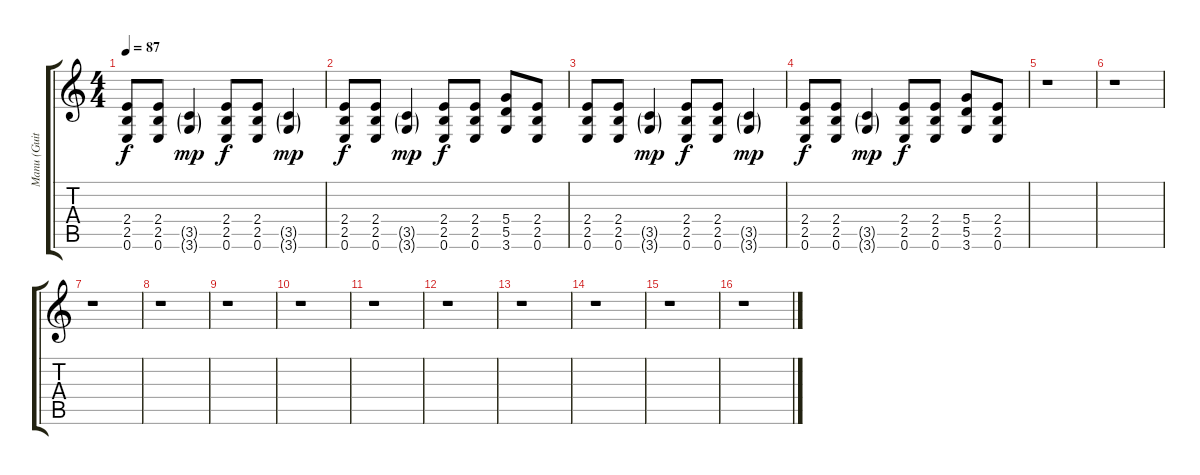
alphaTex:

\track ("Manu (Guitare principale)" "Manu (Guit") {instrument overdrivenguitar}
\staff {score tabs}
\tuning (E4 B3 G3 D3 A2 E2) {hide}
\ts (4 4)
\tempo 87
\clef g2
\ks c
(2.4 2.5 0.6).8{dy f} (2.4 2.5 0.6).8 (3.5{g} 3.6{g}).4{dy mp} (2.4 2.5 0.6).8{dy f} (2.4 2.5 0.6).8 (3.5{g} 3.6{g}).4{dy mp} |
(2.4 2.5 0.6).8{dy f} (2.4 2.5 0.6).8 (3.5{g} 3.6{g}).4{dy mp} (2.4 2.5 0.6).8{dy f} (2.4 2.5 0.6).8 (5.4 5.5 3.6).8 (2.4 2.5 0.6).8 |
(2.4 2.5 0.6).8 (2.4 2.5 0.6).8 (3.5{g} 3.6{g}).4{dy mp} (2.4 2.5 0.6).8{dy f} (2.4 2.5 0.6).8 (3.5{g} 3.6{g}).4{dy mp} |
(2.4 2.5 0.6).8{dy f} (2.4 2.5 0.6).8 (3.5{g} 3.6{g}).4{dy mp} (2.4 2.5 0.6).8{dy f} (2.4 2.5 0.6).8 (5.4 5.5 3.6).8 (2.4 2.5 0.6).8 |
r.1 |
r.1 |
r.1 |
r.1 |
r.1 |
r.1 |
r.1 |
r.1 |
r.1 |
r.1 |
r.1 |
r.1
